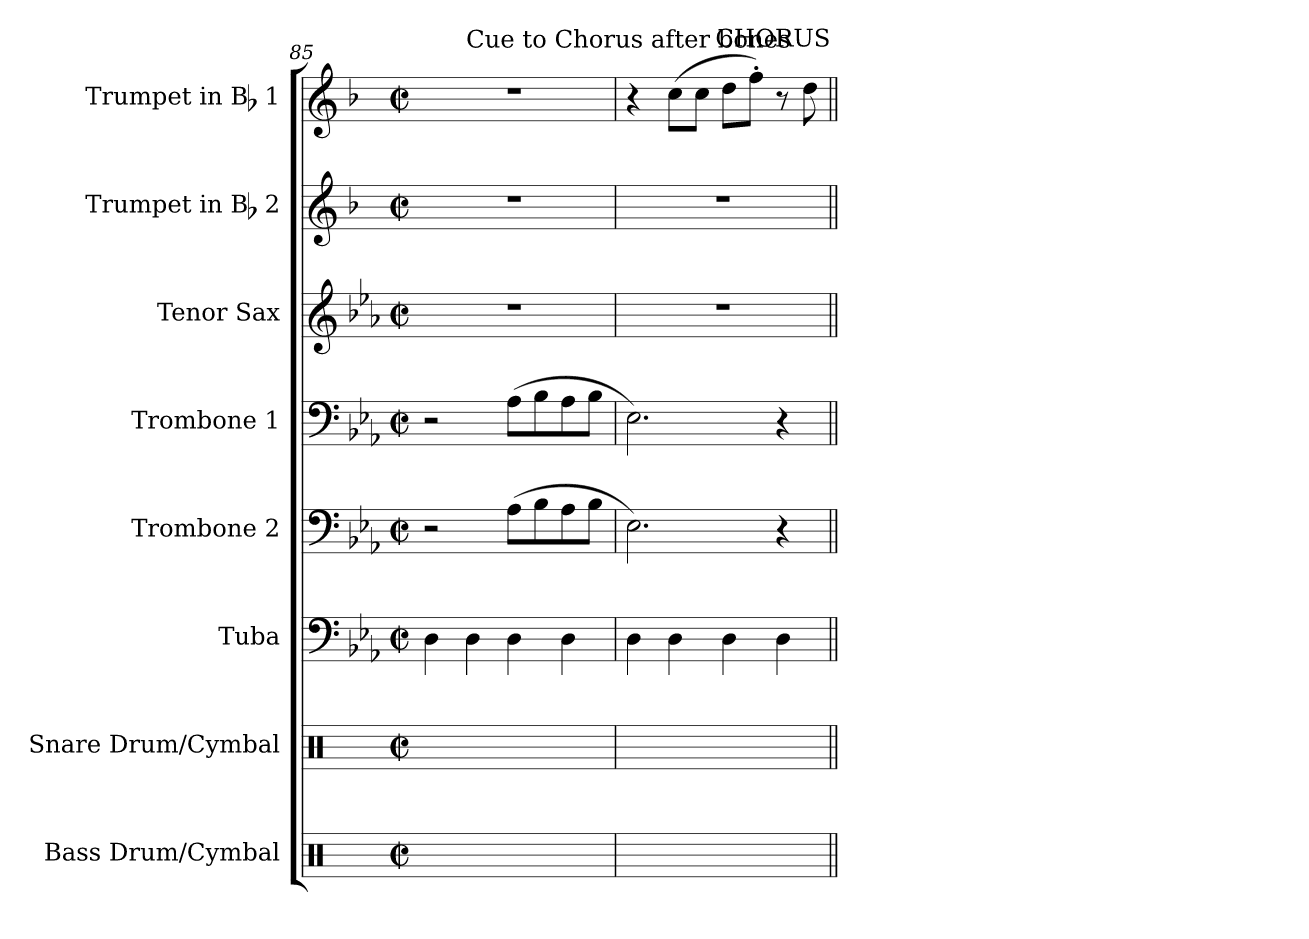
**kern	**kern	**kern	**kern	**kern	**kern	**kern	**kern
*part8	*part7	*part6	*part5	*part4	*part3	*part2	*part1
*staff8	*staff7	*staff6	*staff5	*staff4	*staff3	*staff2	*staff1
*I"Bass Drum/Cymbal	*I"Snare Drum/Cymbal	*I"Tuba	*I"Trombone 2	*I"Trombone 1	*I"Tenor Sax	*I"Trumpet in Bb 2	*I"Trumpet in Bb 1
*I'B.D./Cym	*I'S.D./Cym	*I'Tuba	*I'Tbn. 2	*I'Tbn. 1	*I'T. Sx.	*	*
*clefX	*clefX	*clefF4	*clefF4	*clefF4	*clefG2	*clefG2	*clefG2
*	*	*	*	*	*ITrd8c14	*ITrd1c2	*ITrd1c2
*k[]	*k[]	*k[b-e-a-]	*k[b-e-a-]	*k[b-e-a-]	*k[b-e-a-]	*k[b-e-a-]	*k[b-e-a-]
*C:	*C:	*E-:	*E-:	*E-:	*E-:	*E-:	*E-:
*M2/2	*M2/2	*M2/2	*M2/2	*M2/2	*M2/2	*M2/2	*M2/2
*met(c|)	*met(c|)	*met(c|)	*met(c|)	*met(c|)	*met(c|)	*met(c|)	*met(c|)
=85	=85	=85	=85	=85	=85	=85	=85
*	*	*	*	*	*	*	*^
4Ri\	4Ri\	4Di\	2r	2r	1r	1r	1r	4ryy
!	!	!	!	!	!	!	!	!LO:TX:a:t=Cue to Chorus after bones
4Ri\	4Ri\	4Di\	.	.	.	.	.	2.ryy
4Ri\	4Ri\	4Di\	(8A-i\L	(8A-i\L	.	.	.	.
.	.	.	8B-i\	8B-i\	.	.	.	.
4Ri\	4Ri\	4Di\	8A-i\	8A-i\	.	.	.	.
.	.	.	8B-i\J	8B-i\J	.	.	.	.
*	*	*	*	*	*	*	*v	*v
=86	=86	=86	=86	=86	=86	=86	=86
4Ri\	4Ri\	4Di\	2.E-i\)	2.E-i\)	1r	1r	4r
4Ri\	4Ri\	4Di\	.	.	.	.	(8b-i\L
.	.	.	.	.	.	.	8b-i\J
4Ri\	4Ri\	4Di\	.	.	.	.	8cci\L
.	.	.	.	.	.	.	8ee-'i\J)
4Ri\	4Ri\	4Di\	4r	4r	.	.	8r
.	.	.	.	.	.	.	8cci\
!	!	!	!	!	!	!	!LO:TX:a:t=CHORUS
=||	=||	=||	=||	=||	=||	=||	=||
*-	*-	*-	*-	*-	*-	*-	*-
